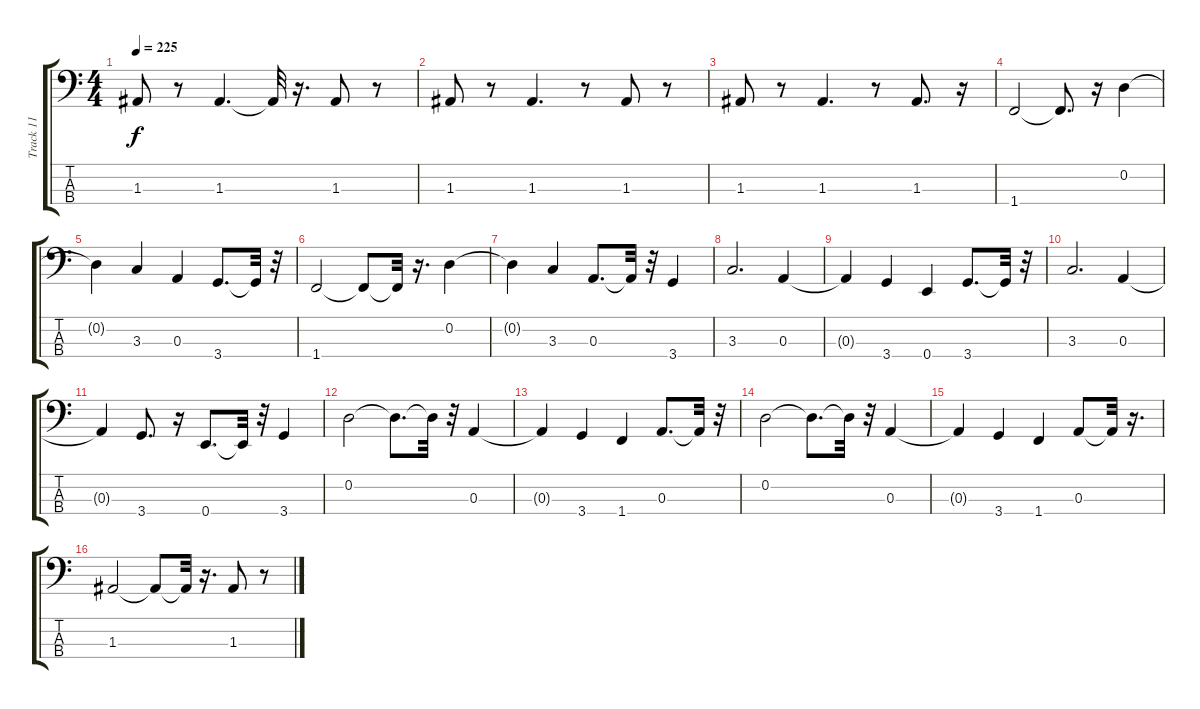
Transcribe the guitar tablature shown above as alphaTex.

\track ("Track 11" "Track 11") {instrument electricbassfinger}
\staff {score tabs}
\tuning (G2 D2 A1 E1) {hide}
\ts (4 4)
\tempo 225
\clef f4
\ks c
1.3.8{dy f} r.8 1.3.4{d} 1.3{t}.32 r.16{d} 1.3.8 r.8 |
1.3.8 r.8 1.3.4{d} r.8 1.3.8 r.8 |
1.3.8 r.8 1.3.4{d} r.8 1.3.8{d} r.16 |
1.4.2 1.4{t}.8{d} r.16 0.2.4 |
0.2{t}.4 3.3.4 0.3.4 3.4.8{d} 3.4{t}.32 r.32 |
1.4.2 1.4{t}.8 1.4{t}.32 r.16{d} 0.2.4 |
0.2{t}.4 3.3.4 0.3.8{d} 0.3{t}.32 r.32 3.4.4 |
3.3.2{d} 0.3.4 |
0.3{t}.4 3.4.4 0.4.4 3.4.8{d} 3.4{t}.32 r.32 |
3.3.2{d} 0.3.4 |
0.3{t}.4 3.4.8{d} r.16 0.4.8{d} 0.4{t}.32 r.32 3.4.4 |
0.2.2 0.2{t}.8{d} 0.2{t}.32 r.32 0.3.4 |
0.3{t}.4 3.4.4 1.4.4 0.3.8{d} 0.3{t}.32 r.32 |
0.2.2 0.2{t}.8{d} 0.2{t}.32 r.32 0.3.4 |
0.3{t}.4 3.4.4 1.4.4 0.3.8 0.3{t}.32 r.16{d} |
1.3.2 1.3{t}.8 1.3{t}.32 r.16{d} 1.3.8 r.8
